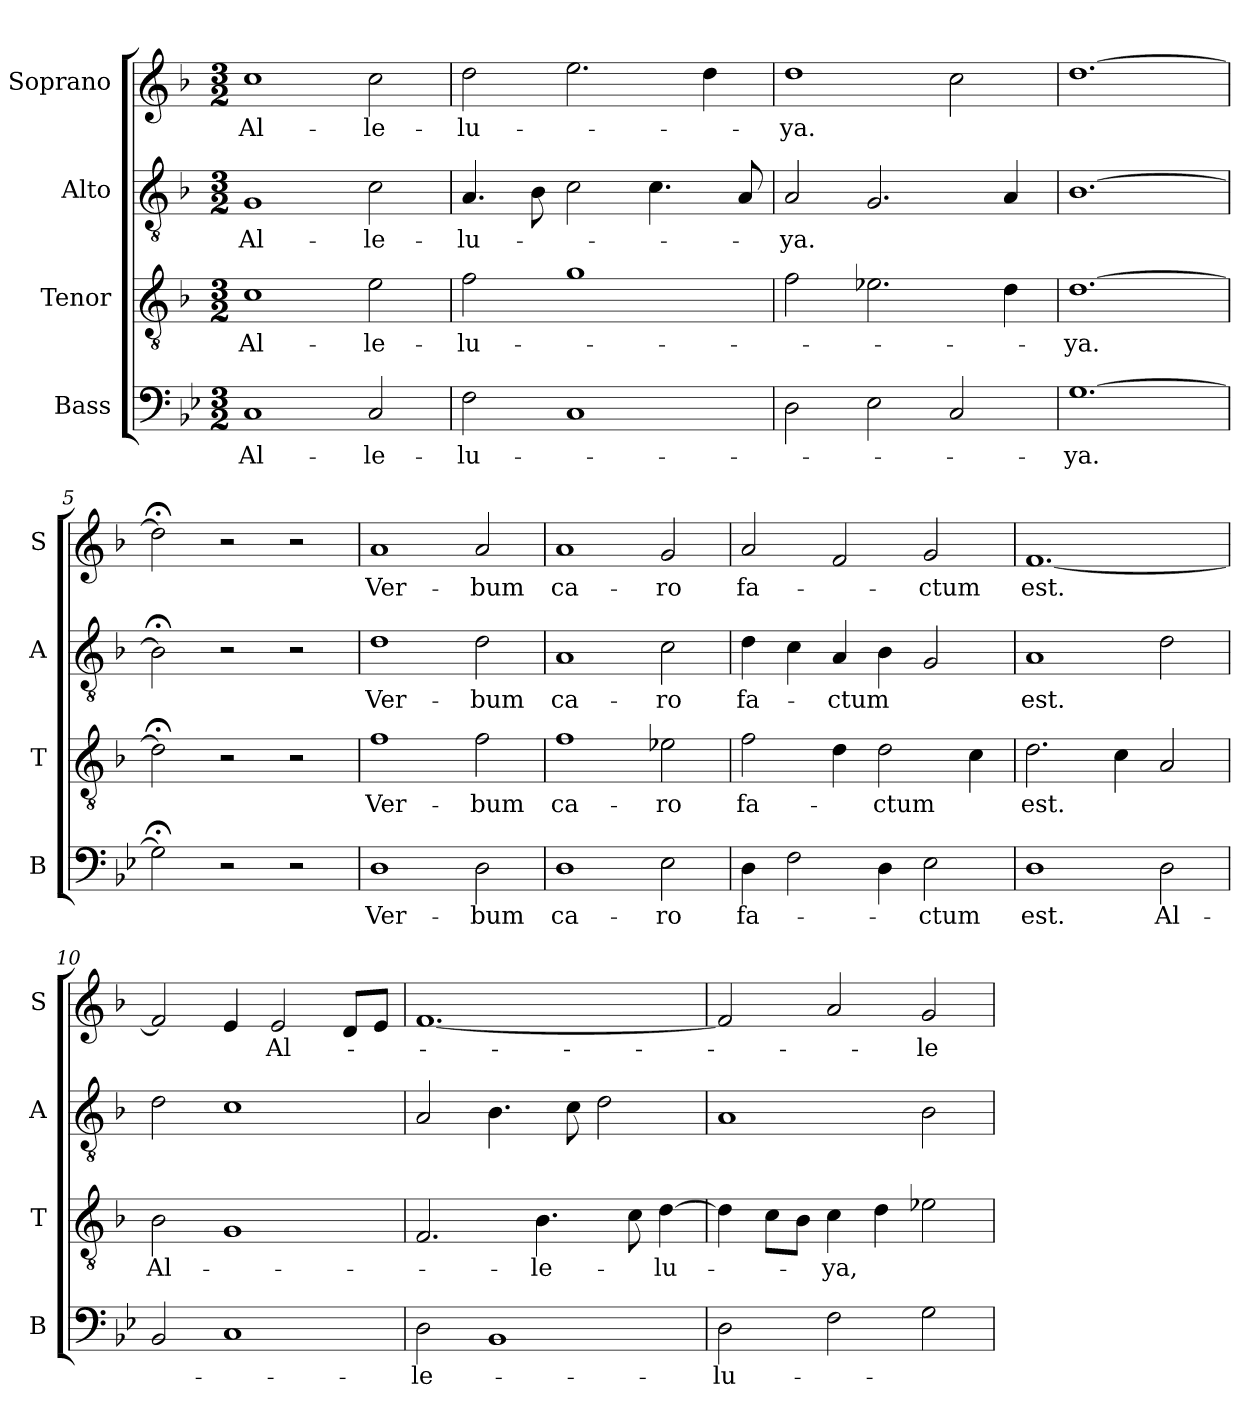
**kern	**text	**kern	**text	**kern	**text	**kern	**text
*part4	*part4	*part3	*part3	*part2	*part2	*part1	*part1
*staff4	*staff4	*staff3	*staff3	*staff2	*staff2	*staff1	*staff1
*I"Bass	*	*I"Tenor	*	*I"Alto	*	*I"Soprano	*
*I'B	*	*I'T	*	*I'A	*	*I'S	*
*clefF4	*	*clefGv2	*	*clefGv2	*	*clefG2	*
*k[b-e-]	*	*k[b-]	*	*k[b-]	*	*k[b-]	*
*B-:	*	*F:	*	*F:	*	*F:	*
*M3/2	*	*M3/2	*	*M3/2	*	*M3/2	*
=1	=1	=1	=1	=1	=1	=1	=1
1C	Al-	1c	Al-	1G	Al-	1cc	Al-
2C/	-le-	2e\	-le-	2c\	-le-	2cc\	-le-
=2	=2	=2	=2	=2	=2	=2	=2
2F\	-lu-	2f\	-lu-	4.A/	-lu-	2dd\	-lu-
.	.	.	.	8B-\	.	.	.
1C	.	1g	.	2c\	.	2.ee\	.
.	.	.	.	4.c\	.	.	.
.	.	.	.	.	.	4dd\	.
.	.	.	.	8A/	.	.	.
=3	=3	=3	=3	=3	=3	=3	=3
2D\	.	2f\	.	2A/	-ya.	1dd	-ya.
2E-\	.	2.e-X\	.	2.G/	.	.	.
2C/	.	.	.	.	.	2cc\	.
.	.	4d\	.	4A/	.	.	.
=4	=4	=4	=4	=4	=4	=4	=4
[1.G	-ya.	[1.d	-ya.	[1.B-	.	[1.dd	.
=5	=5	=5	=5	=5	=5	=5	=5
2G;<\]	.	2d;<\]	.	2B-;<\]	.	2dd;<\]	.
2r	.	2r	.	2r	.	2r	.
2r	.	2r	.	2r	.	2r	.
!!LO:LB:g=z
=6	=6	=6	=6	=6	=6	=6	=6
1D	Ver-	1f	Ver-	1d	Ver-	1a	Ver-
2D\	-bum	2f\	-bum	2d\	-bum	2a/	-bum
=7	=7	=7	=7	=7	=7	=7	=7
1D	ca-	1f	ca-	1A	ca-	1a	ca-
2E-\	-ro	2e-X\	-ro	2c\	-ro	2g/	-ro
=8	=8	=8	=8	=8	=8	=8	=8
4D\	fa-	2f\	fa-	4d\	fa-	2a/	fa-
2F\	.	.	.	4c\	.	.	.
.	.	4d\	.	4A/	-ctum	2f/	.
4D\	.	2d\	-ctum	4B-\	.	.	.
2E-\	-ctum	.	.	2G/	.	2g/	-ctum
.	.	4c\	.	.	.	.	.
=9	=9	=9	=9	=9	=9	=9	=9
1D	est.	2.d\	est.	1A	est.	[1.f	est.
.	.	4c\	.	.	.	.	.
2D\	Al-	2A/	.	2d\	.	.	.
=10	=10	=10	=10	=10	=10	=10	=10
2BB-/	.	2B-\	Al-	2d\	.	2f/]	.
1C	.	1G	.	1c	.	4e/	.
.	.	.	.	.	.	2e/	Al-
.	.	.	.	.	.	8d/L	.
.	.	.	.	.	.	8e/J	.
=11	=11	=11	=11	=11	=11	=11	=11
2D\	-le-	2.F/	.	2A/	.	[1.f	.
1BB-	.	.	.	4.B-\	.	.	.
.	.	4.B-\	-le-	.	.	.	.
.	.	.	.	8c\	.	.	.
.	.	.	.	2d\	.	.	.
.	.	8c\	.	.	.	.	.
.	.	[>4d\	-lu-	.	.	.	.
!!LO:PB:g=z
=12	=12	=12	=12	=12	=12	=12	=12
2D\	-lu-	4d\]	.	1A	.	2f/]	.
.	.	8c\L	.	.	.	.	.
.	.	8B-\J	.	.	.	.	.
2F\	.	4c\	-ya,	.	.	2a/	.
.	.	4d\	.	.	.	.	.
2G\	.	2e-X\	.	2B-\	.	2g/	-le-
=	=	=	=	=	=	=	=
*-	*-	*-	*-	*-	*-	*-	*-
